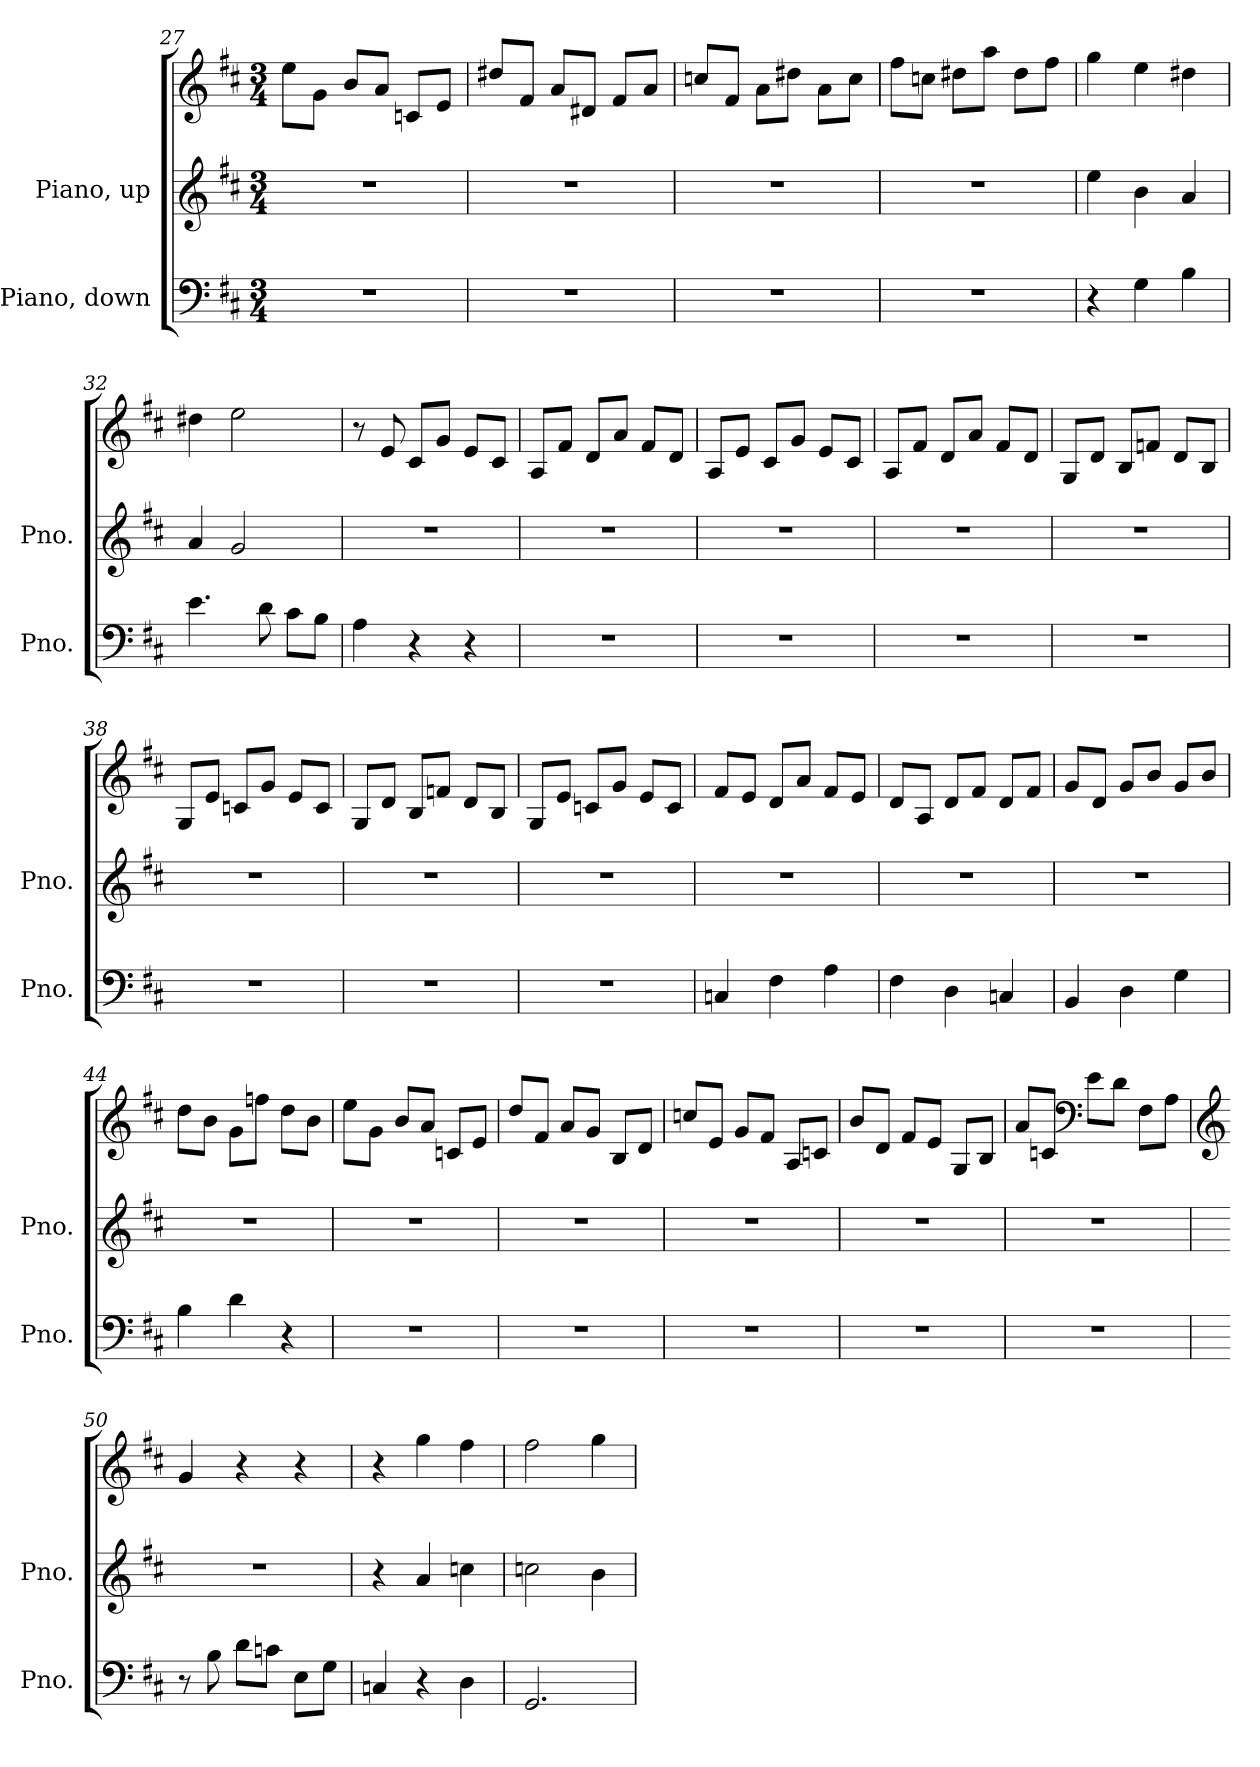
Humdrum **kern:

**kern	**kern	**kern
*part2	*part1	*part1
*staff3	*staff2	*staff1
*I"Piano, down	*I"Piano, up	*
*I'Pno.	*I'Pno.	*
*clefF4	*clefG2	*clefG2
*k[f#c#]	*k[f#c#]	*k[f#c#]
*M3/4	*M3/4	*M3/4
=27	=27	=27
2.r	2.r	8ee\L
.	.	8g\J
.	.	8b/L
.	.	8a/J
.	.	8cn/L
.	.	8e/J
=28	=28	=28
2.r	2.r	8dd#X/L
.	.	8f#/J
.	.	8a/L
.	.	8d#X/J
.	.	8f#/L
.	.	8a/J
!!LO:LB:g=z
=29	=29	=29
2.r	2.r	8ccn/L
.	.	8f#/J
.	.	8a\L
.	.	8dd#X\J
.	.	8a\L
.	.	8cc\J
=30	=30	=30
2.r	2.r	8ff#\L
.	.	8ccn\J
.	.	8dd#X\L
.	.	8aa\J
.	.	8dd#\L
.	.	8ff#\J
=31	=31	=31
4r	4ee\	4gg\
4G\	4b\	4ee\
4B\	4a/	4dd#X\
=32	=32	=32
4.e\	4a/	4dd#X\
.	2g/	2ee\
8d\	.	.
8c#\L	.	.
8B\J	.	.
=33	=33	=33
4A\	2.r	8r
.	.	8e/
4r	.	8c#/L
.	.	8g/J
4r	.	8e/L
.	.	8c#/J
=34	=34	=34
2.r	2.r	8A/L
.	.	8f#/J
.	.	8d/L
.	.	8a/J
.	.	8f#/L
.	.	8d/J
!!LO:LB:g=z
=35	=35	=35
2.r	2.r	8A/L
.	.	8e/J
.	.	8c#/L
.	.	8g/J
.	.	8e/L
.	.	8c#/J
=36	=36	=36
2.r	2.r	8A/L
.	.	8f#/J
.	.	8d/L
.	.	8a/J
.	.	8f#/L
.	.	8d/J
=37	=37	=37
2.r	2.r	8G/L
.	.	8d/J
.	.	8B/L
.	.	8fn/J
.	.	8d/L
.	.	8B/J
=38	=38	=38
2.r	2.r	8G/L
.	.	8e/J
.	.	8cn/L
.	.	8g/J
.	.	8e/L
.	.	8c/J
=39	=39	=39
2.r	2.r	8G/L
.	.	8d/J
.	.	8B/L
.	.	8fn/J
.	.	8d/L
.	.	8B/J
!!LO:LB:g=z
=40	=40	=40
2.r	2.r	8G/L
.	.	8e/J
.	.	8cn/L
.	.	8g/J
.	.	8e/L
.	.	8c/J
=41	=41	=41
4Cn/	2.r	8f#/L
.	.	8e/J
4F#\	.	8d/L
.	.	8a/J
4A\	.	8f#/L
.	.	8e/J
=42	=42	=42
4F#\	2.r	8d/L
.	.	8A/J
4D\	.	8d/L
.	.	8f#/J
4Cn/	.	8d/L
.	.	8f#/J
=43	=43	=43
4BB/	2.r	8g/L
.	.	8d/J
4D\	.	8g/L
.	.	8b/J
4G\	.	8g/L
.	.	8b/J
=44	=44	=44
4B\	2.r	8dd\L
.	.	8b\J
4d\	.	8g\L
.	.	8ffn\J
4r	.	8dd\L
.	.	8b\J
=45	=45	=45
2.r	2.r	8ee\L
.	.	8g\J
.	.	8b/L
.	.	8a/J
.	.	8cn/L
.	.	8e/J
!!LO:PB:g=z
=46	=46	=46
2.r	2.r	8dd/L
.	.	8f#/J
.	.	8a/L
.	.	8g/J
.	.	8B/L
.	.	8d/J
=47	=47	=47
2.r	2.r	8ccn/L
.	.	8e/J
.	.	8g/L
.	.	8f#/J
.	.	8A/L
.	.	8cn/J
=48	=48	=48
2.r	2.r	8b/L
.	.	8d/J
.	.	8f#/L
.	.	8e/J
.	.	8G/L
.	.	8B/J
=49	=49	=49
2.r	2.r	8a/L
.	.	8cn/J
*	*	*clefF4
.	.	8e\L
.	.	8d\J
.	.	8F#\L
.	.	8A\J
=50	=50	=50
*	*	*clefG2
8r	2.r	4g/
8B\	.	.
8d\L	.	4r
8cn\J	.	.
8E\L	.	4r
8G\J	.	.
!!LO:LB:g=z
=51	=51	=51
4Cn/	4r	4r
4r	4a/	4gg\
4D\	4ccn\	4ff#\
=52	=52	=52
2.GG/	2ccn\	2ff#\
.	4b\	4gg\
=	=	=
*-	*-	*-
